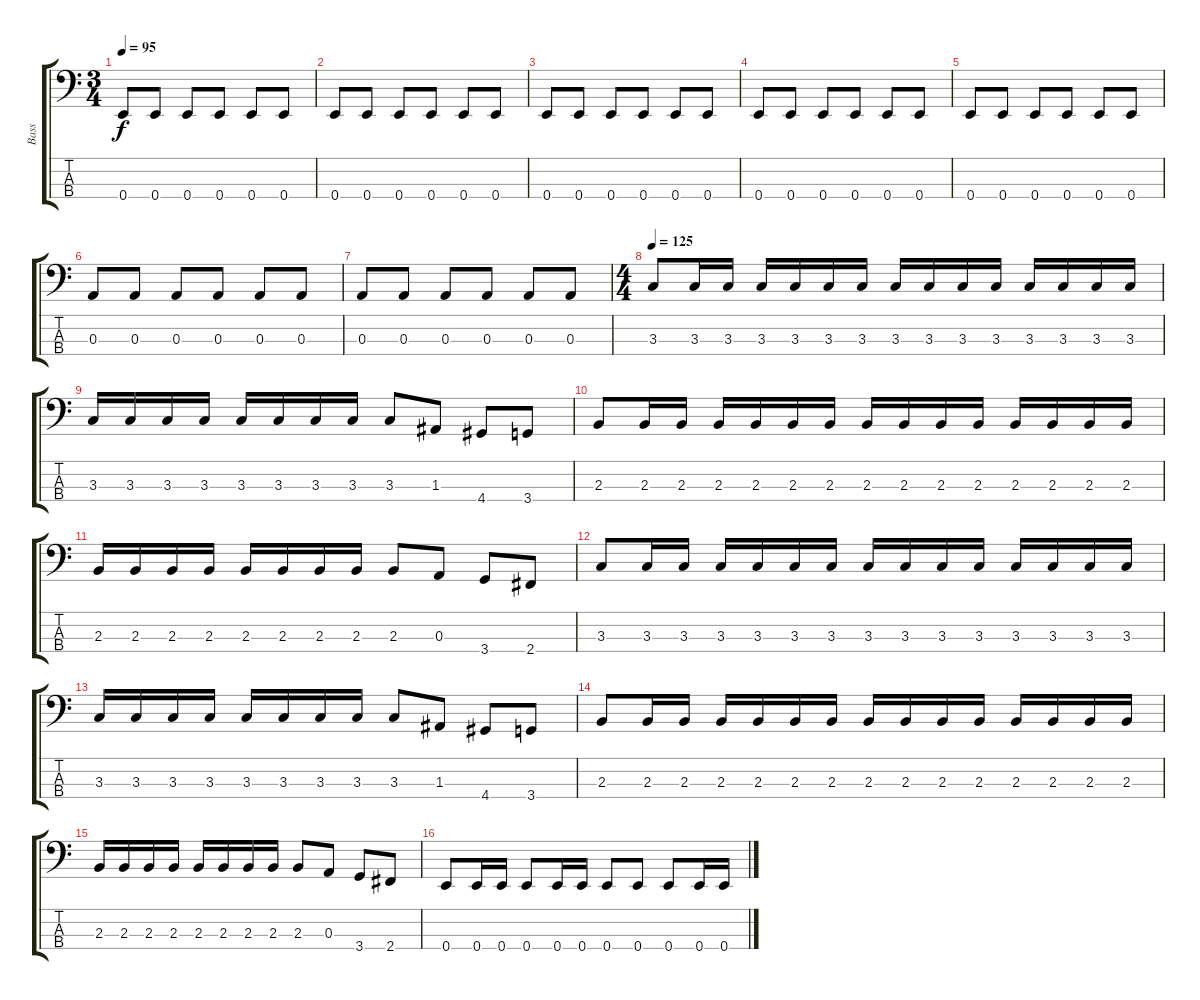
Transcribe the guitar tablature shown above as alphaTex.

\track ("Bass" "Bass") {instrument electricbassfinger}
\staff {score tabs}
\tuning (G2 D2 A1 E1) {hide}
\ts (3 4)
\tempo 95
\clef f4
\ks c
0.4.8{dy f} 0.4.8 0.4.8 0.4.8 0.4.8 0.4.8 |
0.4.8 0.4.8 0.4.8 0.4.8 0.4.8 0.4.8 |
0.4.8 0.4.8 0.4.8 0.4.8 0.4.8 0.4.8 |
0.4.8 0.4.8 0.4.8 0.4.8 0.4.8 0.4.8 |
0.4.8 0.4.8 0.4.8 0.4.8 0.4.8 0.4.8 |
0.3.8 0.3.8 0.3.8 0.3.8 0.3.8 0.3.8 |
0.3.8 0.3.8 0.3.8 0.3.8 0.3.8 0.3.8 |
\ts (4 4)
\tempo 125
3.3.8 3.3.16 3.3.16 3.3.16 3.3.16 3.3.16 3.3.16 3.3.16 3.3.16 3.3.16 3.3.16 3.3.16 3.3.16 3.3.16 3.3.16 |
3.3.16 3.3.16 3.3.16 3.3.16 3.3.16 3.3.16 3.3.16 3.3.16 3.3.8 1.3.8 4.4.8 3.4.8 |
2.3.8 2.3.16 2.3.16 2.3.16 2.3.16 2.3.16 2.3.16 2.3.16 2.3.16 2.3.16 2.3.16 2.3.16 2.3.16 2.3.16 2.3.16 |
2.3.16 2.3.16 2.3.16 2.3.16 2.3.16 2.3.16 2.3.16 2.3.16 2.3.8 0.3.8 3.4.8 2.4.8 |
3.3.8 3.3.16 3.3.16 3.3.16 3.3.16 3.3.16 3.3.16 3.3.16 3.3.16 3.3.16 3.3.16 3.3.16 3.3.16 3.3.16 3.3.16 |
3.3.16 3.3.16 3.3.16 3.3.16 3.3.16 3.3.16 3.3.16 3.3.16 3.3.8 1.3.8 4.4.8 3.4.8 |
2.3.8 2.3.16 2.3.16 2.3.16 2.3.16 2.3.16 2.3.16 2.3.16 2.3.16 2.3.16 2.3.16 2.3.16 2.3.16 2.3.16 2.3.16 |
2.3.16 2.3.16 2.3.16 2.3.16 2.3.16 2.3.16 2.3.16 2.3.16 2.3.8 0.3.8 3.4.8 2.4.8 |
0.4.8 0.4.16 0.4.16 0.4.8 0.4.16 0.4.16 0.4.8 0.4.8 0.4.8 0.4.16 0.4.16
